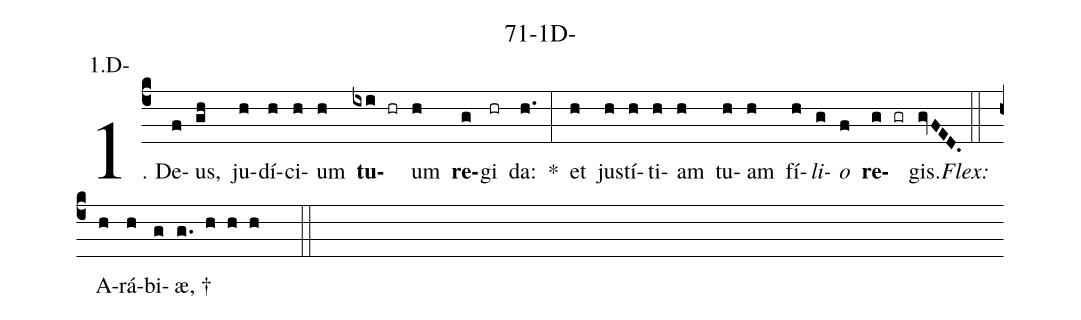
name: 71-1D-;
annotation: 1.D-;
%%
(c4)1. De(f)us,(gh) ju(h)dí(h)ci(h)um(h) <b>tu</b>(ixi hr)um(h) <b>re</b>(g)gi(hr) da:(h.) *(:) et(h) jus(h)tí(h)ti(h)am(h) tu(h)am(h) fí(h)<i>li</i>(g)<i>o</i>(f) <b>re</b>(g gr)gis.(gvFED.) (::)
<i>Flex:</i>()  A(h)rá(h)bi(g)æ, †(g. h h h  ::)
